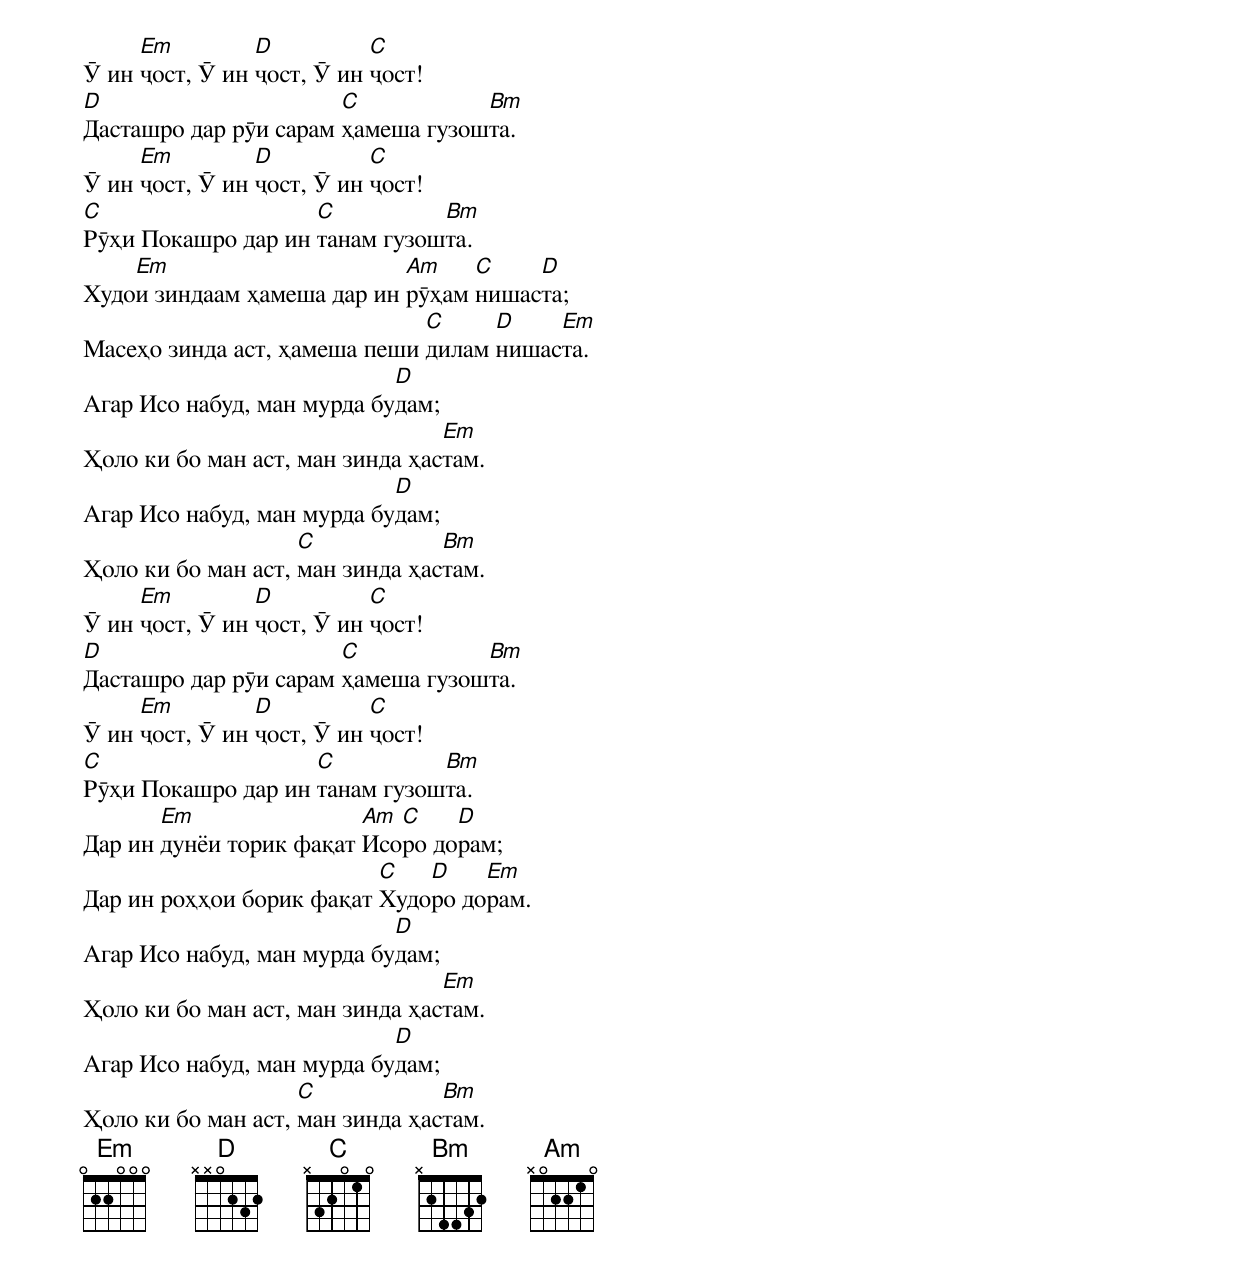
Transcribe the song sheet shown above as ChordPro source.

Ӯ ин [Em]ҷост, Ӯ ин [D]ҷост, Ӯ ин [C]ҷост!
[D]Дасташро дар рӯи сарам [C]ҳамеша гузош[Bm]та.
Ӯ ин [Em]ҷост, Ӯ ин [D]ҷост, Ӯ ин [C]ҷост!
[C]Рӯҳи Покашро дар ин [C]танам гузош[Bm]та.
Худо[Em]и зиндаам ҳамеша дар ин [Am]рӯҳам [C]нишас[D]та;
Масеҳо зинда аст, ҳамеша пеши [C]дилам [D]нишас[Em]та.
Агар Исо набуд, ман мурда бу[D]дам;
Ҳоло ки бо ман аст, ман зинда ҳас[Em]там.
Агар Исо набуд, ман мурда бу[D]дам;
Ҳоло ки бо ман аст, [C]ман зинда ҳас[Bm]там.
Ӯ ин [Em]ҷост, Ӯ ин [D]ҷост, Ӯ ин [C]ҷост!
[D]Дасташро дар рӯи сарам [C]ҳамеша гузош[Bm]та.
Ӯ ин [Em]ҷост, Ӯ ин [D]ҷост, Ӯ ин [C]ҷост!
[C]Рӯҳи Покашро дар ин [C]танам гузош[Bm]та.
Дар ин [Em]дунёи торик фақат [Am]Исо[C]ро до[D]рам;
Дар ин роҳҳои борик фақат [C]Худо[D]ро до[Em]рам.
Агар Исо набуд, ман мурда бу[D]дам;
Ҳоло ки бо ман аст, ман зинда ҳас[Em]там.
Агар Исо набуд, ман мурда бу[D]дам;
Ҳоло ки бо ман аст, [C]ман зинда ҳас[Bm]там.
